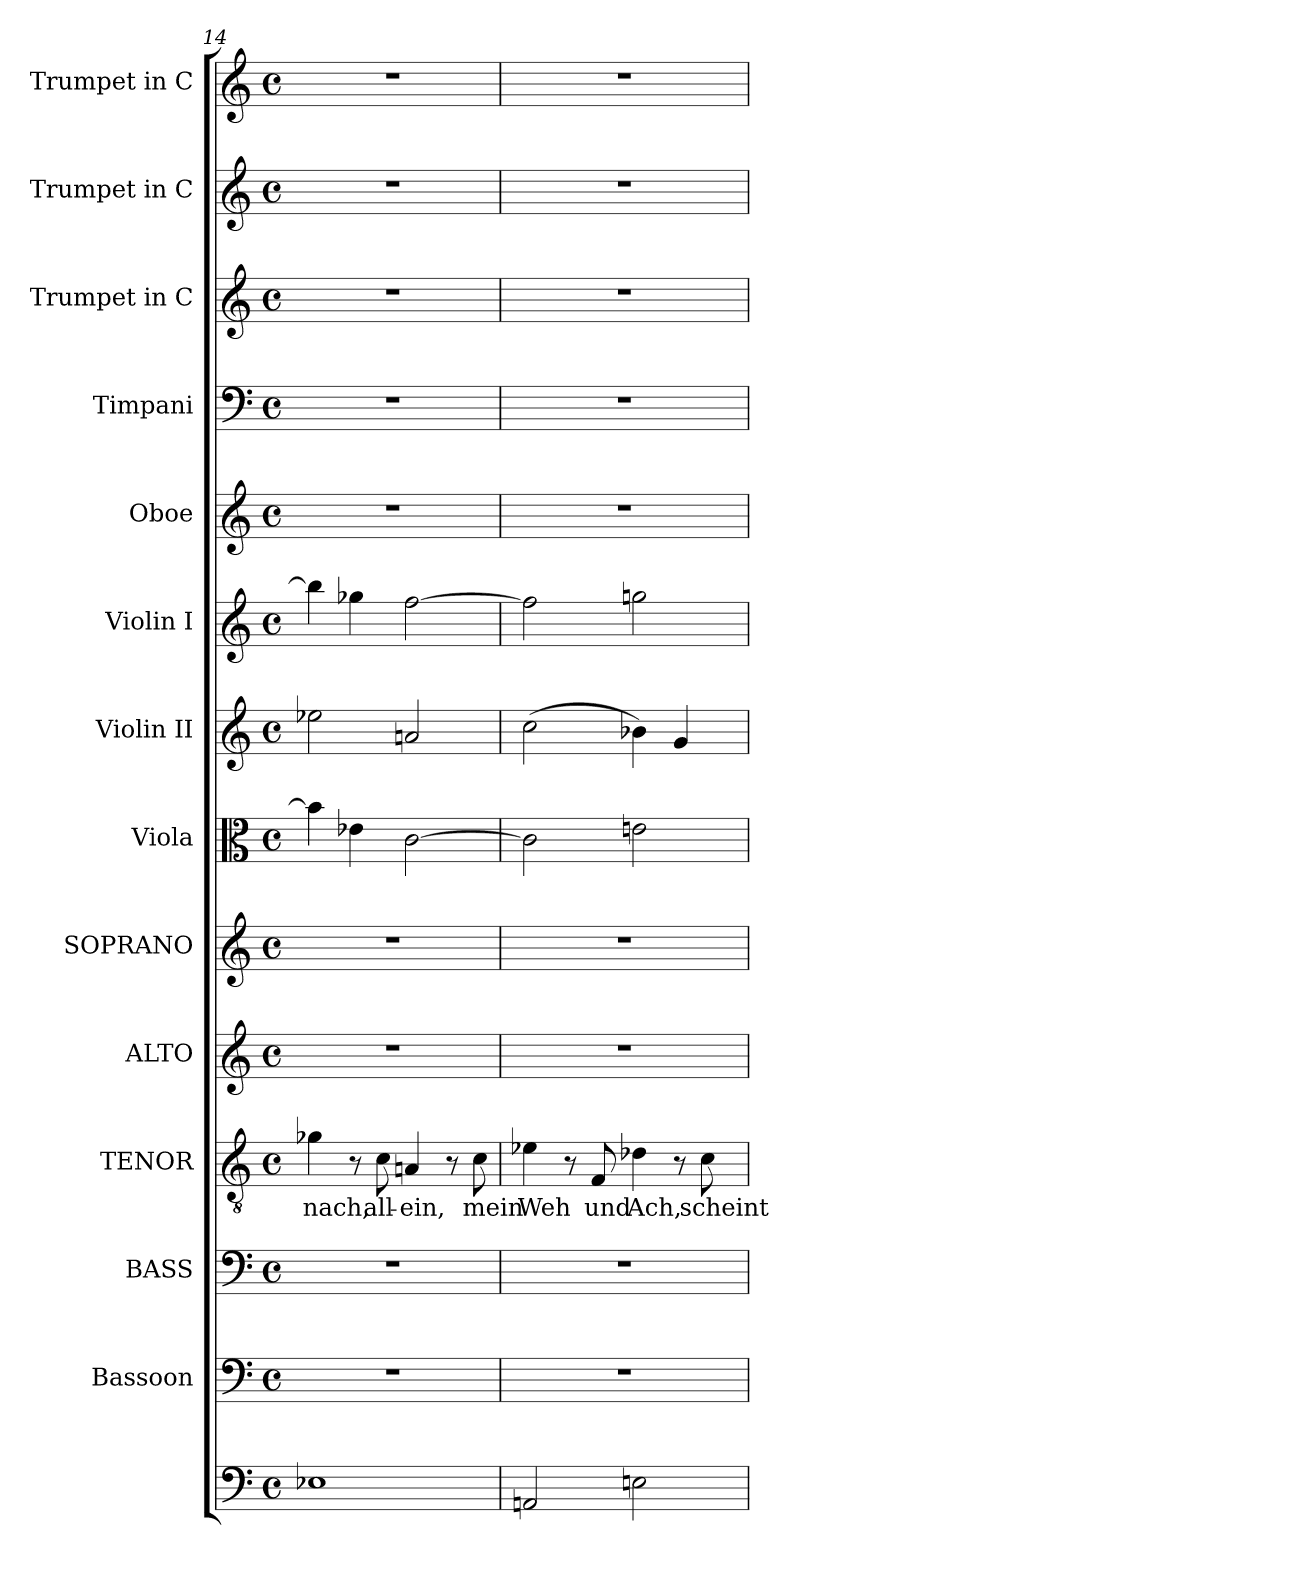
**kern	**kern	**kern	**kern	**text	**kern	**kern	**kern	**kern	**kern	**kern	**kern	**kern	**kern	**kern
*part14	*part13	*part12	*part11	*part11	*part10	*part9	*part8	*part7	*part6	*part5	*part4	*part3	*part2	*part1
*staff14	*staff13	*staff12	*staff11	*staff11	*staff10	*staff9	*staff8	*staff7	*staff6	*staff5	*staff4	*staff3	*staff2	*staff1
*	*I"Bassoon	*I"BASS	*I"TENOR	*	*I"ALTO	*I"SOPRANO	*I"Viola	*I"Violin II	*I"Violin I	*I"Oboe	*I"Timpani	*I"Trumpet in C	*I"Trumpet in C	*I"Trumpet in C
*	*	*	*	*	*I'Alto	*I'Soprano	*I'Viola	*I'Violin II	*I'Violin I	*I'Oboe	*I'Timp.	*	*	*
*clefF4	*clefF4	*clefF4	*clefGv2	*	*clefG2	*clefG2	*clefC3	*clefG2	*clefG2	*clefG2	*clefF4	*clefG2	*clefG2	*clefG2
*	*	*	*ITrd7c12	*	*	*	*	*	*	*	*	*	*	*
*k[]	*k[]	*k[]	*k[]	*	*k[]	*k[]	*k[]	*k[]	*k[]	*k[]	*k[]	*k[]	*k[]	*k[]
*C:	*C:	*C:	*C:	*	*C:	*C:	*C:	*C:	*C:	*C:	*C:	*C:	*C:	*C:
*M4/4	*M4/4	*M4/4	*M4/4	*	*M4/4	*M4/4	*M4/4	*M4/4	*M4/4	*M4/4	*M4/4	*M4/4	*M4/4	*M4/4
*met(c)	*met(c)	*met(c)	*met(c)	*	*met(c)	*met(c)	*met(c)	*met(c)	*met(c)	*met(c)	*met(c)	*met(c)	*met(c)	*met(c)
=14	=14	=14	=14	=14	=14	=14	=14	=14	=14	=14	=14	=14	=14	=14
!	!	!	!	!LO:LY:b:color=#000000	!	!	!	!	!	!	!	!	!	!
1E-i	1r	1r	4G-Xi\	nach,	1r	1r	4b-i\]	2ee-i\	4bb-i\]	1r	1r	1r	1r	1r
.	.	.	8r	.	.	.	4e-i\	.	4gg-Xi\	.	.	.	.	.
!	!	!	!	!LO:LY:b:color=#000000	!	!	!	!	!	!	!	!	!	!
.	.	.	8Ci\	all-	.	.	.	.	.	.	.	.	.	.
!	!	!	!	!LO:LY:b:color=#000000	!	!	!	!	!	!	!	!	!	!
.	.	.	4AAni/	-ein,	.	.	[2ci\	2ani/	[2ffi\	.	.	.	.	.
.	.	.	8r	.	.	.	.	.	.	.	.	.	.	.
!	!	!	!	!LO:LY:b:color=#000000	!	!	!	!	!	!	!	!	!	!
.	.	.	8Ci\	mein	.	.	.	.	.	.	.	.	.	.
=15	=15	=15	=15	=15	=15	=15	=15	=15	=15	=15	=15	=15	=15	=15
!	!	!	!	!LO:LY:b:color=#000000	!	!	!	!	!	!	!	!	!	!
2AAni/	1r	1r	4E-i\	Weh	1r	1r	2ci\]	(2cci\	2ffi\]	1r	1r	1r	1r	1r
.	.	.	8r	.	.	.	.	.	.	.	.	.	.	.
!	!	!	!	!LO:LY:b:color=#000000	!	!	!	!	!	!	!	!	!	!
.	.	.	8FFi/	und	.	.	.	.	.	.	.	.	.	.
!	!	!	!	!LO:LY:b:color=#000000	!	!	!	!	!	!	!	!	!	!
2Eni\	.	.	4D-Xi\	Ach,	.	.	2eni\	4b-i\)	2ggni\	.	.	.	.	.
.	.	.	8r	.	.	.	.	4gi/	.	.	.	.	.	.
!	!	!	!	!LO:LY:b:color=#000000	!	!	!	!	!	!	!	!	!	!
.	.	.	8Ci\	scheint	.	.	.	.	.	.	.	.	.	.
=	=	=	=	=	=	=	=	=	=	=	=	=	=	=
*-	*-	*-	*-	*-	*-	*-	*-	*-	*-	*-	*-	*-	*-	*-
